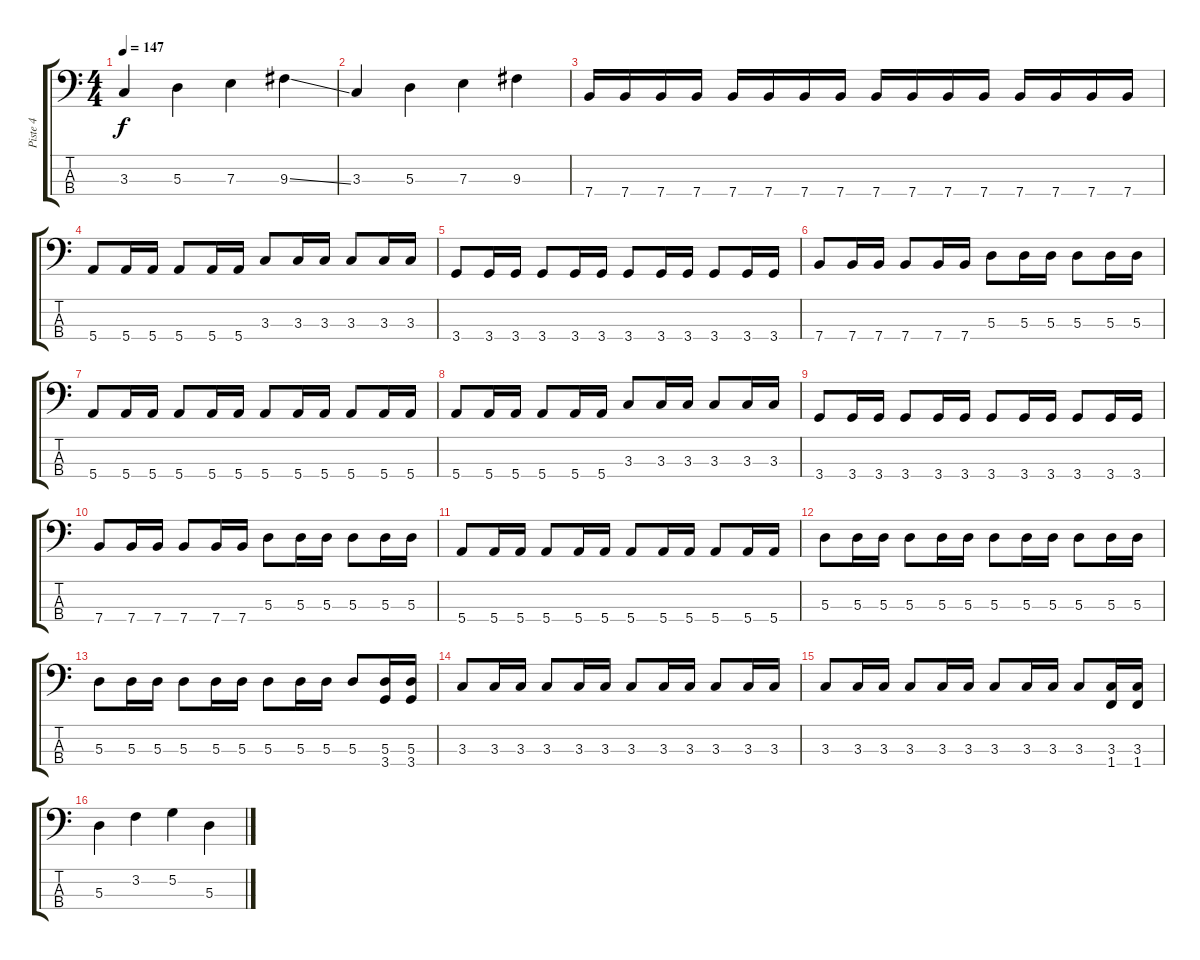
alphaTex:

\track ("Piste 4" "Piste 4") {instrument electricbassfinger}
\staff {score tabs}
\tuning (G2 D2 A1 E1) {hide}
\ts (4 4)
\tempo 147
\clef f4
\ks c
3.3.4{dy f} 5.3.4 7.3.4 9.3{ss}.4 |
3.3.4 5.3.4 7.3.4 9.3.4 |
7.4.16 7.4.16 7.4.16 7.4.16 7.4.16 7.4.16 7.4.16 7.4.16 7.4.16 7.4.16 7.4.16 7.4.16 7.4.16 7.4.16 7.4.16 7.4.16 |
5.4.8 5.4.16 5.4.16 5.4.8 5.4.16 5.4.16 3.3.8 3.3.16 3.3.16 3.3.8 3.3.16 3.3.16 |
3.4.8 3.4.16 3.4.16 3.4.8 3.4.16 3.4.16 3.4.8 3.4.16 3.4.16 3.4.8 3.4.16 3.4.16 |
7.4.8 7.4.16 7.4.16 7.4.8 7.4.16 7.4.16 5.3.8 5.3.16 5.3.16 5.3.8 5.3.16 5.3.16 |
5.4.8 5.4.16 5.4.16 5.4.8 5.4.16 5.4.16 5.4.8 5.4.16 5.4.16 5.4.8 5.4.16 5.4.16 |
5.4.8 5.4.16 5.4.16 5.4.8 5.4.16 5.4.16 3.3.8 3.3.16 3.3.16 3.3.8 3.3.16 3.3.16 |
3.4.8 3.4.16 3.4.16 3.4.8 3.4.16 3.4.16 3.4.8 3.4.16 3.4.16 3.4.8 3.4.16 3.4.16 |
7.4.8 7.4.16 7.4.16 7.4.8 7.4.16 7.4.16 5.3.8 5.3.16 5.3.16 5.3.8 5.3.16 5.3.16 |
5.4.8 5.4.16 5.4.16 5.4.8 5.4.16 5.4.16 5.4.8 5.4.16 5.4.16 5.4.8 5.4.16 5.4.16 |
5.3.8 5.3.16 5.3.16 5.3.8 5.3.16 5.3.16 5.3.8 5.3.16 5.3.16 5.3.8 5.3.16 5.3.16 |
5.3.8 5.3.16 5.3.16 5.3.8 5.3.16 5.3.16 5.3.8 5.3.16 5.3.16 5.3.8 (5.3 3.4).16 (5.3 3.4).16 |
3.3.8 3.3.16 3.3.16 3.3.8 3.3.16 3.3.16 3.3.8 3.3.16 3.3.16 3.3.8 3.3.16 3.3.16 |
3.3.8 3.3.16 3.3.16 3.3.8 3.3.16 3.3.16 3.3.8 3.3.16 3.3.16 3.3.8 (3.3 1.4).16 (3.3 1.4).16 |
5.3.4 3.2.4 5.2.4 5.3.4
